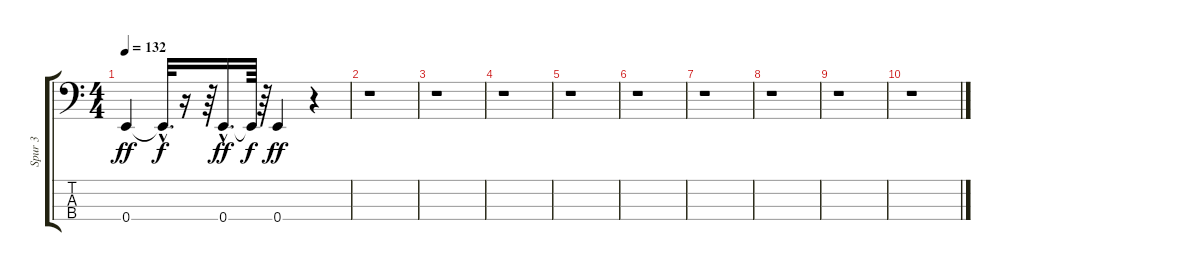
\track ("Spur 3" "Spur 3") {instrument electricbassfinger}
\staff {score tabs}
\tuning (G2 D2 A1 E1) {hide}
\ts (4 4)
\tempo 132
\clef f4
\ks c
0.4.4{dy ff} 0.4{hac t}.32{d dy f} r.16 r.64 0.4{hac}.16{d dy ff} 0.4{t}.64{dy f} r.64 0.4.4{dy ff} r.4 |
r.1 |
r.1 |
r.1 |
r.1 |
r.1 |
r.1 |
r.1 |
r.1 |
r.1
